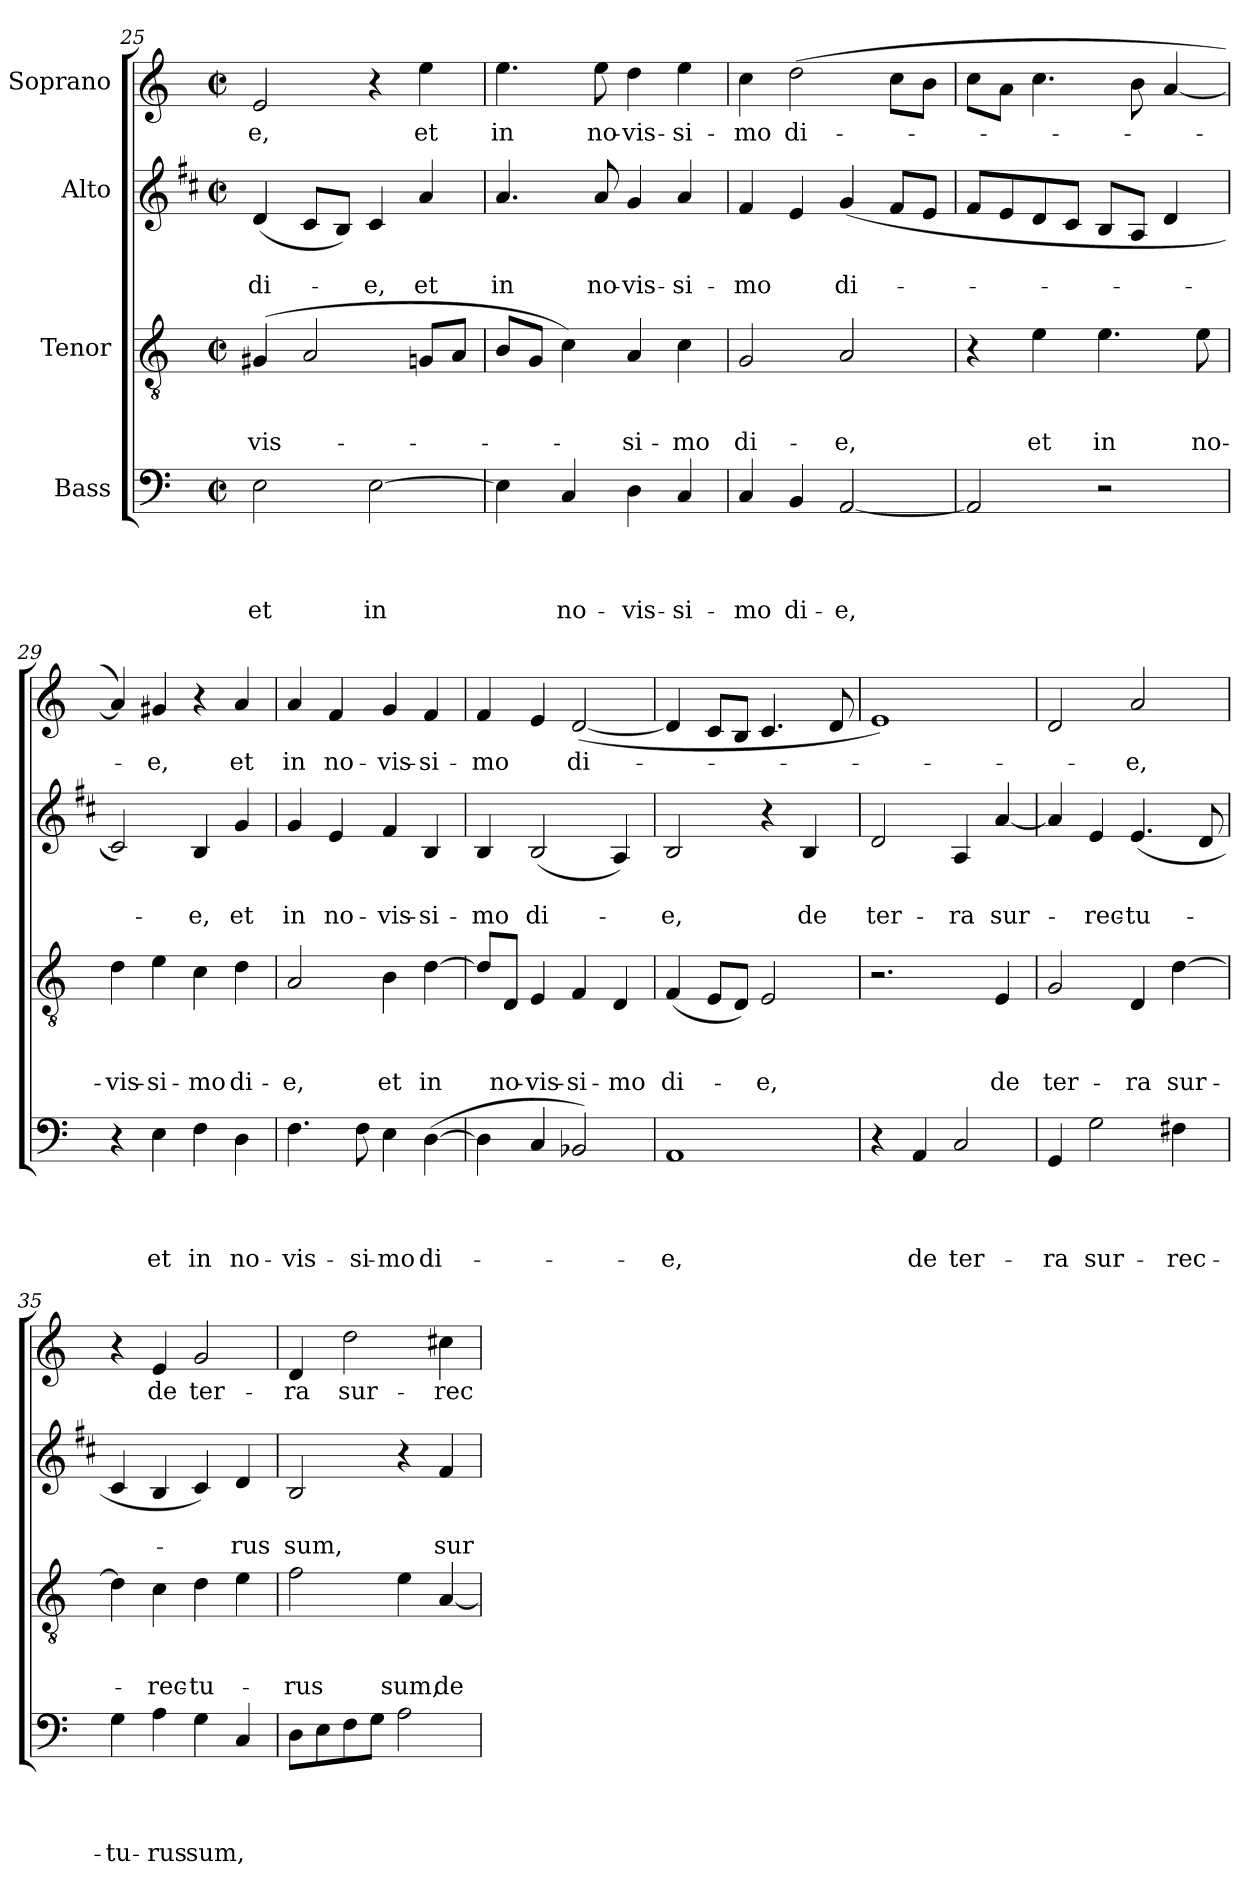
**kern	**text	**text	**text	**text	**kern	**text	**text	**text	**kern	**text	**text	**kern	**text
*part4	*part4	*part4	*part4	*part4	*part3	*part3	*part3	*part3	*part2	*part2	*part2	*part1	*part1
*staff4	*staff4	*staff4	*staff4	*staff4	*staff3	*staff3	*staff3	*staff3	*staff2	*staff2	*staff2	*staff1	*staff1
*I"Bass	*	*	*	*	*I"Tenor	*	*	*	*I"Alto	*	*	*I"Soprano	*
!!LO:LB:g=z
*clefF4	*	*	*	*	*clefGv2	*	*	*	*clefG2	*	*	*clefG2	*
*	*	*	*	*	*	*	*	*	*ITrd1c2	*	*	*	*
*k[]	*	*	*	*	*k[]	*	*	*	*k[]	*	*	*k[]	*
*a:	*	*	*	*	*a:	*	*	*	*a:	*	*	*a:	*
*M2/2	*	*	*	*	*M2/2	*	*	*	*M2/2	*	*	*M2/2	*
*met(c|)	*	*	*	*	*met(c|)	*	*	*	*met(c|)	*	*	*met(c|)	*
=25	=25	=25	=25	=25	=25	=25	=25	=25	=25	=25	=25	=25	=25
!	!	!	!	!LO:LY:b	!	!	!	!LO:LY:b	!	!	!LO:LY:b	!	!LO:LY:b
2E\	.	.	.	et	(<4G#X/	.	.	-vis-	(<4c/	.	di-	2e/	-e,
.	.	.	.	.	2A/	.	.	.	8B/L	.	.	.	.
.	.	.	.	.	.	.	.	.	8A/J)	.	.	.	.
!	!	!	!	!LO:LY:b	!	!	!	!	!	!	!LO:LY:b	!	!
[2E\	.	.	.	in	.	.	.	.	4B/	.	-e,	4r	.
!	!	!	!	!	!	!	!	!	!	!	!LO:LY:b	!	!LO:LY:b
.	.	.	.	.	8G/L	.	.	.	4g/	.	et	4ee\	et
.	.	.	.	.	8A/J	.	.	.	.	.	.	.	.
=26	=26	=26	=26	=26	=26	=26	=26	=26	=26	=26	=26	=26	=26
!	!	!	!	!	!	!	!	!	!	!	!LO:LY:b	!	!LO:LY:b
4E\]	.	.	.	.	8B/L	.	.	.	4.g/	.	in	4.ee\	in
.	.	.	.	.	8G/J	.	.	.	.	.	.	.	.
!	!	!	!	!LO:LY:b	!	!	!	!	!	!	!	!	!
4C/	.	.	.	no-	4c\)	.	.	.	.	.	.	.	.
!	!	!	!	!	!	!	!	!	!	!	!LO:LY:b	!	!LO:LY:b
.	.	.	.	.	.	.	.	.	8g/	.	no-	8ee\	no-
!	!	!	!	!LO:LY:b	!	!	!	!LO:LY:b	!	!	!LO:LY:b	!	!LO:LY:b
4D\	.	.	.	-vis-	4A/	.	.	-si-	4f/	.	-vis-	4dd\	-vis-
!	!	!	!	!LO:LY:b	!	!	!	!LO:LY:b	!	!	!LO:LY:b	!	!LO:LY:b
4C/	.	.	.	-si-	4c\	.	.	-mo	4g/	.	-si-	4ee\	-si-
=27	=27	=27	=27	=27	=27	=27	=27	=27	=27	=27	=27	=27	=27
!	!	!	!	!LO:LY:b	!	!	!	!LO:LY:b	!	!	!LO:LY:b	!	!LO:LY:b
4C/	.	.	.	-mo	2G/	.	.	di-	4e/	.	-mo	4cc\	-mo
!	!	!	!	!LO:LY:b	!	!	!	!	!	!	!	!	!LO:LY:b
4BB/	.	.	.	di-	.	.	.	.	4d/	.	.	(<2dd\	di-
!	!	!	!	!LO:LY:b	!	!	!	!LO:LY:b	!	!	!LO:LY:b	!	!
[2AA/	.	.	.	-e,	2A/	.	.	-e,	(<4f/	.	di-	.	.
.	.	.	.	.	.	.	.	.	8e/L	.	.	8cc\L	.
.	.	.	.	.	.	.	.	.	8d/J	.	.	8b\J	.
=28	=28	=28	=28	=28	=28	=28	=28	=28	=28	=28	=28	=28	=28
2AA/]	.	.	.	.	4r	.	.	.	8e/L	.	.	8cc\L	.
.	.	.	.	.	.	.	.	.	8d/	.	.	8a\J	.
!	!	!	!	!	!	!	!	!LO:LY:b	!	!	!	!	!
.	.	.	.	.	4e\	.	.	et	8c/	.	.	4.cc\	.
.	.	.	.	.	.	.	.	.	8B/J	.	.	.	.
!	!	!	!	!	!	!	!	!LO:LY:b	!	!	!	!	!
2r	.	.	.	.	4.e\	.	.	in	8A/L	.	.	.	.
.	.	.	.	.	.	.	.	.	8G/J	.	.	8b\	.
.	.	.	.	.	.	.	.	.	4c/	.	.	[4a/	.
!	!	!	!	!	!	!	!	!LO:LY:b	!	!	!	!	!
.	.	.	.	.	8e\	.	.	no-	.	.	.	.	.
=29	=29	=29	=29	=29	=29	=29	=29	=29	=29	=29	=29	=29	=29
!	!	!	!	!	!	!	!	!LO:LY:b	!	!	!	!	!
4r	.	.	.	.	4d\	.	.	-vis-	2B/)	.	.	4a/])	.
!	!	!	!	!LO:LY:b	!	!	!	!LO:LY:b	!	!	!	!	!LO:LY:b
4E\	.	.	.	et	4e\	.	.	-si-	.	.	.	4g#X/	-e,
!	!	!	!	!LO:LY:b	!	!	!	!LO:LY:b	!	!	!LO:LY:b	!	!
4F\	.	.	.	in	4c\	.	.	-mo	4A/	.	-e,	4r	.
!	!	!	!	!LO:LY:b	!	!	!	!LO:LY:b	!	!	!LO:LY:b	!	!LO:LY:b
4D\	.	.	.	no-	4d\	.	.	di-	4f/	.	et	4a/	et
=30	=30	=30	=30	=30	=30	=30	=30	=30	=30	=30	=30	=30	=30
!	!	!	!	!LO:LY:b	!	!	!	!LO:LY:b	!	!	!LO:LY:b	!	!LO:LY:b
4.F\	.	.	.	-vis-	2A/	.	.	-e,	4f/	.	in	4a/	in
!	!	!	!	!	!	!	!	!	!	!	!LO:LY:b	!	!LO:LY:b
.	.	.	.	.	.	.	.	.	4d/	.	no-	4f/	no-
!	!	!	!	!LO:LY:b	!	!	!	!	!	!	!	!	!
8F\	.	.	.	-si-	.	.	.	.	.	.	.	.	.
!	!	!	!	!LO:LY:b	!	!	!	!LO:LY:b	!	!	!LO:LY:b	!	!LO:LY:b
4E\	.	.	.	-mo	4B\	.	.	et	4e/	.	-vis-	4g/	-vis-
!	!	!	!	!LO:LY:b	!	!	!	!LO:LY:b	!	!	!LO:LY:b	!	!LO:LY:b
(<[4D\	.	.	.	di-	[4d\	.	.	in	4A/	.	-si-	4f/	-si-
!!LO:PB:g=z
=31	=31	=31	=31	=31	=31	=31	=31	=31	=31	=31	=31	=31	=31
!	!	!	!	!	!	!	!	!	!	!	!LO:LY:b	!	!LO:LY:b
4D\]	.	.	.	.	8d/L]	.	.	.	4A/	.	-mo	4f/	-mo
!	!	!	!	!	!	!	!	!LO:LY:b	!	!	!	!	!
.	.	.	.	.	8D/J	.	.	no-	.	.	.	.	.
!	!	!	!	!	!	!	!	!LO:LY:b	!	!	!LO:LY:b	!	!
4C/	.	.	.	.	4E/	.	.	-vis-	(<2A/	.	di-	4e/	.
!	!	!	!	!	!	!	!	!LO:LY:b	!	!	!	!	!LO:LY:b
2BB-X/)	.	.	.	.	4F/	.	.	-si-	.	.	.	(<[2d/	di-
!	!	!	!	!	!	!	!	!LO:LY:b	!	!	!	!	!
.	.	.	.	.	4D/	.	.	-mo	4G/)	.	.	.	.
=32	=32	=32	=32	=32	=32	=32	=32	=32	=32	=32	=32	=32	=32
!	!	!	!	!LO:LY:b	!	!	!	!LO:LY:b	!	!	!LO:LY:b	!	!
1AA	.	.	.	-e,	(<4F/	.	.	di-	2A/	.	-e,	4d/]	.
.	.	.	.	.	8E/L	.	.	.	.	.	.	8c/L	.
.	.	.	.	.	8D/J)	.	.	.	.	.	.	8B/J	.
!	!	!	!	!	!	!	!	!LO:LY:b	!	!	!	!	!
.	.	.	.	.	2E/	.	.	-e,	4r	.	.	4.c/	.
!	!	!	!	!	!	!	!	!	!	!	!LO:LY:b	!	!
.	.	.	.	.	.	.	.	.	4A/	.	de	.	.
.	.	.	.	.	.	.	.	.	.	.	.	8d/	.
=33	=33	=33	=33	=33	=33	=33	=33	=33	=33	=33	=33	=33	=33
!	!	!	!	!	!	!	!	!	!	!	!LO:LY:b	!	!
4r	.	.	.	.	2.r	.	.	.	2c/	.	ter-	1e)	.
!	!	!	!	!LO:LY:b	!	!	!	!	!	!	!	!	!
4AA/	.	.	.	de	.	.	.	.	.	.	.	.	.
!	!	!	!	!LO:LY:b	!	!	!	!	!	!	!LO:LY:b	!	!
2C/	.	.	.	ter-	.	.	.	.	4G/	.	-ra	.	.
!	!	!	!	!	!	!	!	!LO:LY:b	!	!	!LO:LY:b	!	!
.	.	.	.	.	4E/	.	.	de	[4g/	.	sur-	.	.
=34	=34	=34	=34	=34	=34	=34	=34	=34	=34	=34	=34	=34	=34
!	!	!	!	!LO:LY:b	!	!	!	!LO:LY:b	!	!	!	!	!
4GG/	.	.	.	-ra	2G/	.	.	ter-	4g/]	.	.	2d/	.
!	!	!	!	!LO:LY:b	!	!	!	!	!	!	!LO:LY:b	!	!
2G\	.	.	.	sur-	.	.	.	.	4d/	.	-rec-	.	.
!	!	!	!	!	!	!	!	!LO:LY:b	!	!	!LO:LY:b	!	!LO:LY:b
.	.	.	.	.	4D/	.	.	-ra	(<4.d/	.	-tu-	2a/	-e,
!	!	!	!	!LO:LY:b	!	!	!	!LO:LY:b	!	!	!	!	!
4F#\	.	.	.	-rec-	[4d\	.	.	sur-	.	.	.	.	.
.	.	.	.	.	.	.	.	.	8c/	.	.	.	.
=35	=35	=35	=35	=35	=35	=35	=35	=35	=35	=35	=35	=35	=35
!	!	!	!	!LO:LY:b	!	!	!	!	!	!	!	!	!
4G\	.	.	.	-tu-	4d\]	.	.	.	4B/	.	.	4r	.
!	!	!	!	!LO:LY:b	!	!	!	!LO:LY:b	!	!	!	!	!LO:LY:b
4A\	.	.	.	-rus	4c\	.	.	-rec-	4A/	.	.	4e/	de
!	!	!	!	!LO:LY:b	!	!	!	!LO:LY:b	!	!	!	!	!LO:LY:b
4G\	.	.	.	sum,	4d\	.	.	-tu-	4B/)	.	.	2g/	ter-
!	!	!	!	!	!	!	!	!	!	!	!LO:LY:b	!	!
4C/	.	.	.	.	4e\	.	.	.	4c/	.	-rus	.	.
=36	=36	=36	=36	=36	=36	=36	=36	=36	=36	=36	=36	=36	=36
!	!	!	!	!	!	!	!	!LO:LY:b	!	!	!LO:LY:b	!	!LO:LY:b
8D\L	.	.	.	.	2f\	.	.	-rus	2A/	.	sum,	4d/	-ra
8E\	.	.	.	.	.	.	.	.	.	.	.	.	.
!	!	!	!	!	!	!	!	!	!	!	!	!	!LO:LY:b
8F\	.	.	.	.	.	.	.	.	.	.	.	2dd\	sur-
8G\J	.	.	.	.	.	.	.	.	.	.	.	.	.
!	!	!	!	!	!	!	!	!LO:LY:b	!	!	!	!	!
2A\	.	.	.	.	4e\	.	.	sum,	4r	.	.	.	.
!	!	!	!	!	!	!	!	!LO:LY:b	!	!	!LO:LY:b	!	!LO:LY:b
.	.	.	.	.	[4A/	.	.	de	4e/	.	sur-	4cc#\	-rec-
=	=	=	=	=	=	=	=	=	=	=	=	=	=
*-	*-	*-	*-	*-	*-	*-	*-	*-	*-	*-	*-	*-	*-
